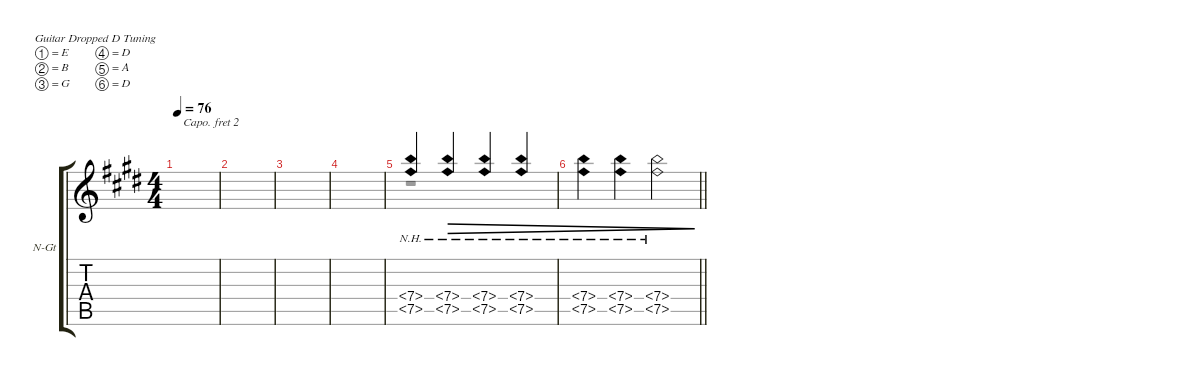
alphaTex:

\defaultSystemsLayout 4
\hideDynamics
\bracketExtendMode groupsimilarinstruments
\firstSystemTrackNameOrientation horizontal
\otherSystemsTrackNameOrientation horizontal
\track ("Nylon Guitar" "N-Gt") {instrument acousticguitarnylon}
\staff {score tabs}
\capo 2
\tuning (E4 B3 G3 D3 A2 D2)
\voice
\ts (4 4)
\tempo 76
\clef g2
\ks e
|
|
|
|
(7.4{nh acc forcenatural} 7.5{nh acc forcenatural}).4{beam Up} (7.4{nh acc forcenatural} 7.5{nh acc forcenatural}).4{dec beam Up} (7.4{nh acc forcenatural} 7.5{nh acc forcenatural}).4{dec beam Up} (7.4{nh acc forcenatural} 7.5{nh acc forcenatural}).4{dec dy pp beam Up} |
\barLineRight lightlight
(7.4{nh acc forcenatural} 7.5{nh acc forcenatural}).4{dec beam Down} (7.4{nh acc forcenatural} 7.5{nh acc forcenatural}).4{dec beam Down} (7.4{nh acc forcenatural} 7.5{nh acc forcenatural}).2{dec beam Down} |
|
|
|
|
|
|
|
|
|
\voice
\clef g2
\ottava regular
\simile none
\ks e
|
|
|
|
r.1{beam Down} |
\barLineRight lightlight
|
|
|
|
|
|
|
|
|
|
